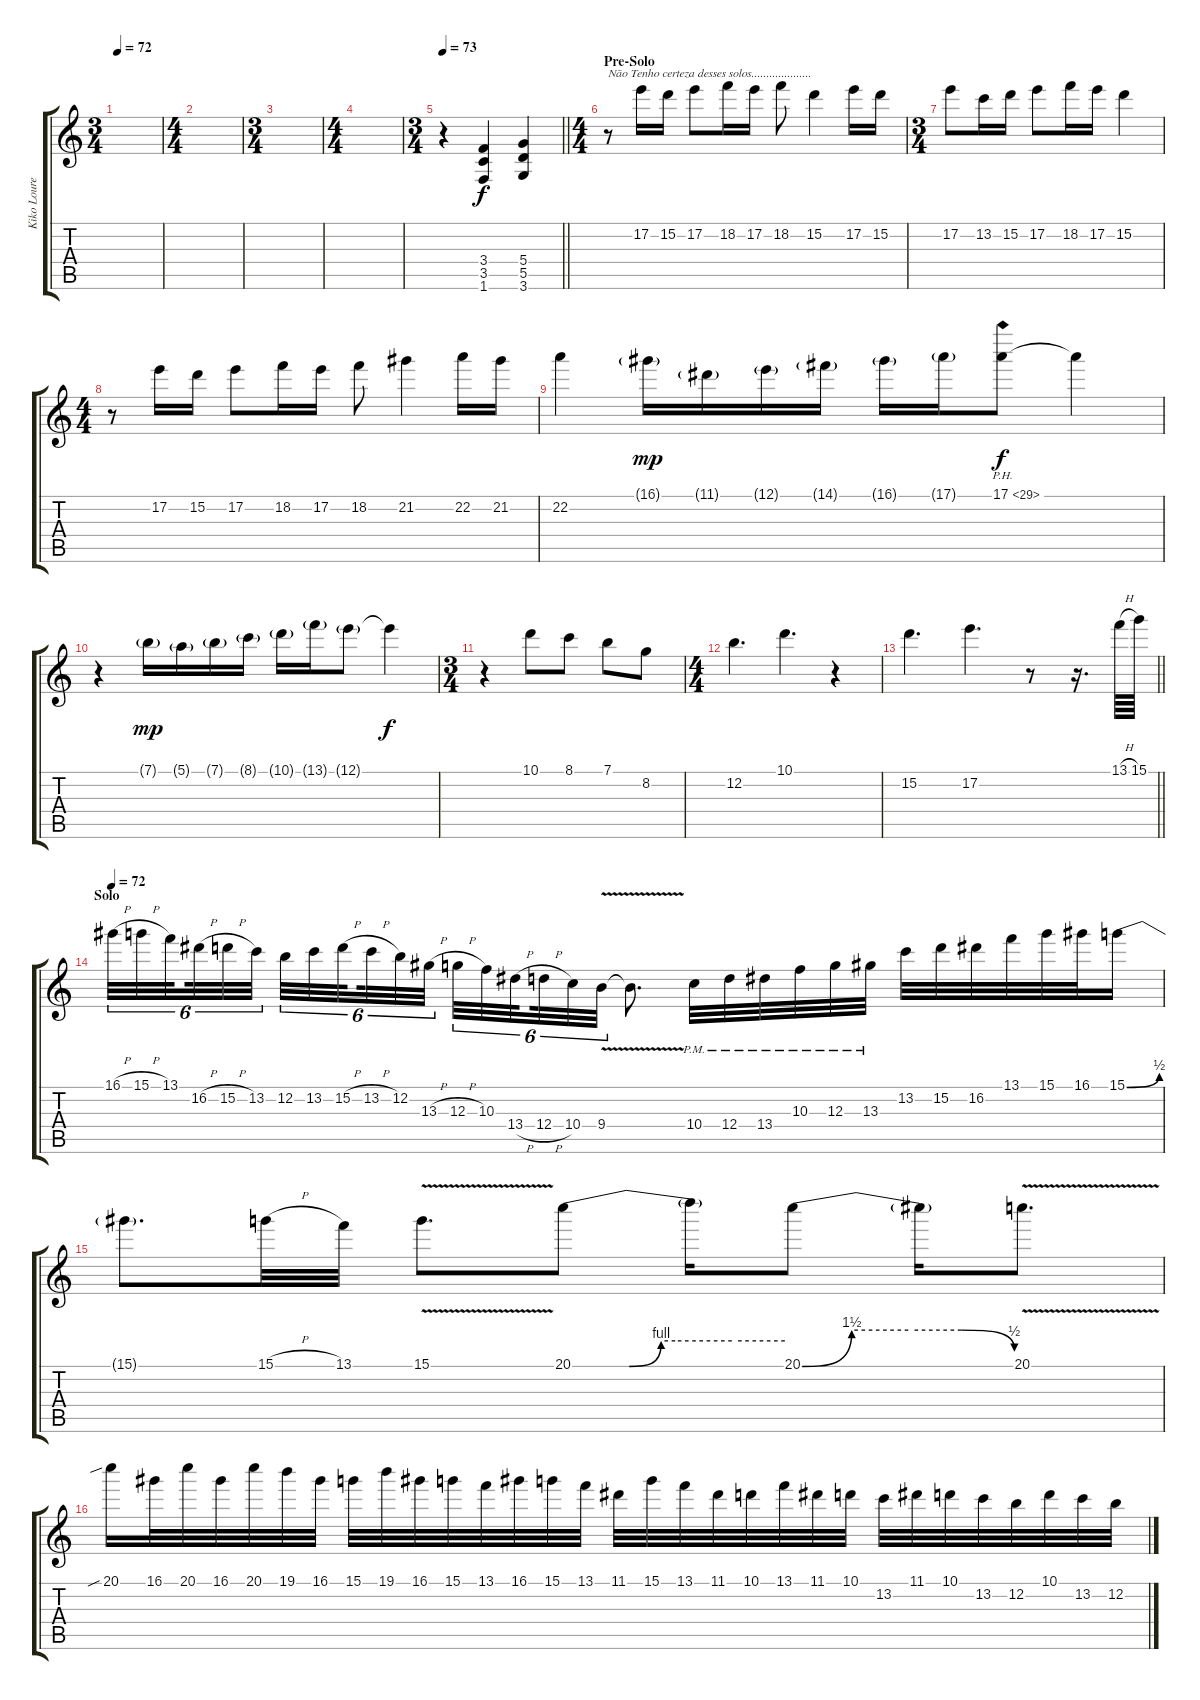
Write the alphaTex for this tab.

\track ("Kiko Loureiro (Guitarra)" "Kiko Loure") {instrument distortionguitar}
\staff {score tabs}
\tuning (E4 B3 G3 D3 A2 E2) {hide}
\ts (3 4)
\tempo 72
\clef g2
\ks c
|
\ts (4 4)
|
\ts (3 4)
|
\ts (4 4)
|
\ts (3 4)
\tempo 73
\barLineRight lightlight
r.4 (3.4 3.5 1.6).4 (5.4 5.5 3.6).4 |
\ts (4 4)
\section ("" "Pre-Solo")
r.8{txt "Não Tenho certeza desses solos...................."} 17.2.16 15.2.16 17.2.8 18.2.16 17.2.16 18.2.8 15.2.4 17.2.16 15.2.16 |
\ts (3 4)
17.2.8 13.2.16 15.2.16 17.2.8 18.2.16 17.2.16 15.2.4 |
\ts (4 4)
r.8 17.2.16 15.2.16 17.2.8 18.2.16 17.2.16 18.2.8 21.2.4 22.2.16 21.2.16 |
22.2.4 16.1{g}.16{dy mp} 11.1{g}.16 12.1{g}.16 14.1{g}.16 16.1{g}.16 17.1{g}.16 17.1{ph 12}.8{dy f} 17.1{t}.4 |
r.4 7.1{g}.16{dy mp} 5.1{g}.16 7.1{g}.16 8.1{g}.16 10.1{g}.16 13.1{g}.16 12.1{g}.8 12.1{t}.4{dy f} |
\ts (3 4)
r.4 10.1.8 8.1.8 7.1.8 8.2.8 |
\ts (4 4)
12.2.4{d} 10.1.4{d} r.4 |
\barLineRight lightlight
15.2.4{d} 17.2.4{d} r.8 r.16{d} 13.1{h}.64 15.1.64 |
\section ("" "Solo")
\tempo 72
16.1{h}.32{tu (6 4) volume 16 instrument distortionguitar} 15.1{h}.32{tu (6 4)} 13.1.32{tu (6 4) beam splitsecondary} 16.2{h}.32{tu (6 4)} 15.2{h}.32{tu (6 4)} 13.2.32{tu (6 4) beam splitsecondary} 12.2.32{tu (6 4)} 13.2.32{tu (6 4)} 15.2{h}.32{tu (6 4) beam splitsecondary} 13.2{h}.32{tu (6 4)} 12.2.32{tu (6 4)} 13.3{h}.32{tu (6 4)} 12.3{h}.32{tu (6 4)} 10.3.32{tu (6 4)} 13.4{h}.32{tu (6 4) beam splitsecondary} 12.4{h}.32{tu (6 4)} 10.4.32{tu (6 4)} 9.4{v}.32{tu (6 4)} 9.4{t}.8{d} 10.4{pm}.32 12.4{pm}.32 13.4{pm}.32 10.3{pm}.32 12.3{pm}.32 13.3{pm}.32 13.2.32 15.2.32 16.2.32 13.1.32 15.1.32 16.1.32 15.1{be (bend 0 0 60 2)}.16 |
15.1{t}.8{d} 15.1{h}.32 13.1.32 15.1{v}.8{d} 20.1{be (custom 0 0 16 0 25 4 29 4 45 4 60 4)}.8 20.1{t}.16 20.1{be (custom 0 0 14 6 30 6 45 6 60 2)}.8 20.1{t}.16 20.1{v}.8{d} |
20.1{sib}.16 16.1.32 20.1.32 16.1.32 20.1.32 19.1.32 16.1.32 15.1.32 19.1.32 16.1.32 15.1.32 13.1.32 16.1.32 15.1.32 13.1.32 11.1.32 15.1.32 13.1.32 11.1.32 10.1.32 13.1.32 11.1.32 10.1.32 13.2.32 11.1.32 10.1.32 13.2.32 12.2.32 10.1.32 13.2.32 12.2.32
